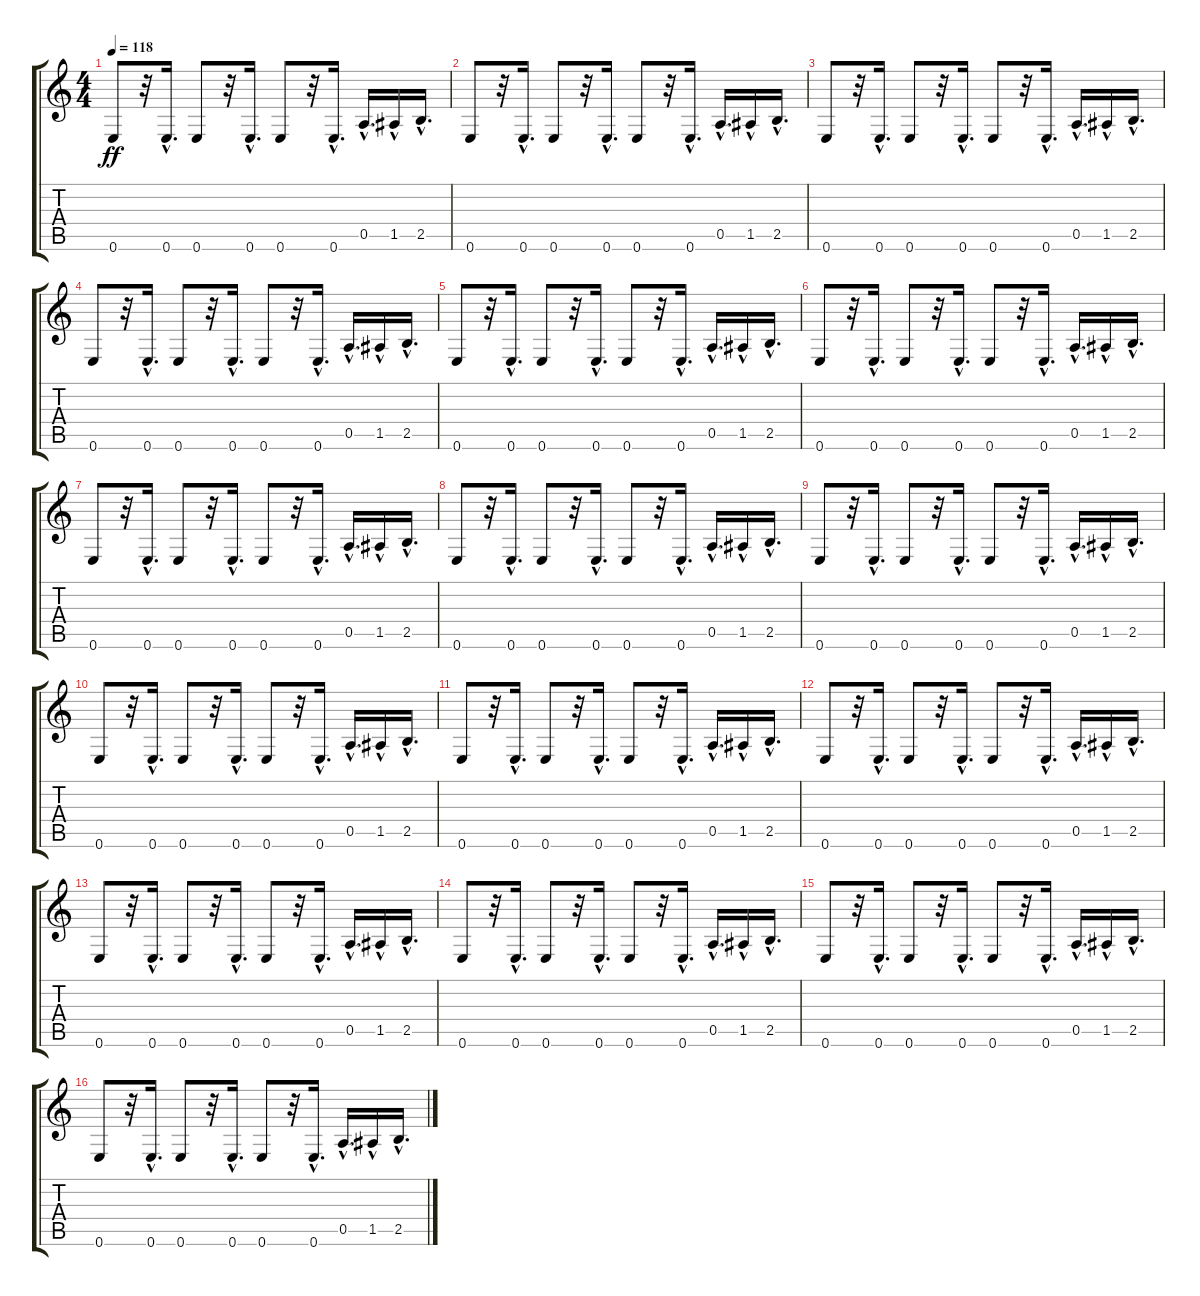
\track "" {instrument acousticbass}
\staff {score tabs}
\tuning (E4 B3 G3 D3 A2 E2) {hide}
\ts (4 4)
\tempo 118
\clef g2
\ks c
0.6.8{dy ff} r.32 0.6{hac}.16{d} 0.6.8 r.32 0.6{hac}.16{d} 0.6.8 r.32 0.6{hac}.16{d} 0.5{hac}.16{d} 1.5{hac}.16 2.5{hac}.16{d} |
0.6.8 r.32 0.6{hac}.16{d} 0.6.8 r.32 0.6{hac}.16{d} 0.6.8 r.32 0.6{hac}.16{d} 0.5{hac}.16{d} 1.5{hac}.16 2.5{hac}.16{d} |
0.6.8 r.32 0.6{hac}.16{d} 0.6.8 r.32 0.6{hac}.16{d} 0.6.8 r.32 0.6{hac}.16{d} 0.5{hac}.16{d} 1.5{hac}.16 2.5{hac}.16{d} |
0.6.8 r.32 0.6{hac}.16{d} 0.6.8 r.32 0.6{hac}.16{d} 0.6.8 r.32 0.6{hac}.16{d} 0.5{hac}.16{d} 1.5{hac}.16 2.5{hac}.16{d} |
0.6.8 r.32 0.6{hac}.16{d} 0.6.8 r.32 0.6{hac}.16{d} 0.6.8 r.32 0.6{hac}.16{d} 0.5{hac}.16{d} 1.5{hac}.16 2.5{hac}.16{d} |
0.6.8 r.32 0.6{hac}.16{d} 0.6.8 r.32 0.6{hac}.16{d} 0.6.8 r.32 0.6{hac}.16{d} 0.5{hac}.16{d} 1.5{hac}.16 2.5{hac}.16{d} |
0.6.8 r.32 0.6{hac}.16{d} 0.6.8 r.32 0.6{hac}.16{d} 0.6.8 r.32 0.6{hac}.16{d} 0.5{hac}.16{d} 1.5{hac}.16 2.5{hac}.16{d} |
0.6.8 r.32 0.6{hac}.16{d} 0.6.8 r.32 0.6{hac}.16{d} 0.6.8 r.32 0.6{hac}.16{d} 0.5{hac}.16{d} 1.5{hac}.16 2.5{hac}.16{d} |
0.6.8 r.32 0.6{hac}.16{d} 0.6.8 r.32 0.6{hac}.16{d} 0.6.8 r.32 0.6{hac}.16{d} 0.5{hac}.16{d} 1.5{hac}.16 2.5{hac}.16{d} |
0.6.8 r.32 0.6{hac}.16{d} 0.6.8 r.32 0.6{hac}.16{d} 0.6.8 r.32 0.6{hac}.16{d} 0.5{hac}.16{d} 1.5{hac}.16 2.5{hac}.16{d} |
0.6.8 r.32 0.6{hac}.16{d} 0.6.8 r.32 0.6{hac}.16{d} 0.6.8 r.32 0.6{hac}.16{d} 0.5{hac}.16{d} 1.5{hac}.16 2.5{hac}.16{d} |
0.6.8 r.32 0.6{hac}.16{d} 0.6.8 r.32 0.6{hac}.16{d} 0.6.8 r.32 0.6{hac}.16{d} 0.5{hac}.16{d} 1.5{hac}.16 2.5{hac}.16{d} |
0.6.8 r.32 0.6{hac}.16{d} 0.6.8 r.32 0.6{hac}.16{d} 0.6.8 r.32 0.6{hac}.16{d} 0.5{hac}.16{d} 1.5{hac}.16 2.5{hac}.16{d} |
0.6.8 r.32 0.6{hac}.16{d} 0.6.8 r.32 0.6{hac}.16{d} 0.6.8 r.32 0.6{hac}.16{d} 0.5{hac}.16{d} 1.5{hac}.16 2.5{hac}.16{d} |
0.6.8 r.32 0.6{hac}.16{d} 0.6.8 r.32 0.6{hac}.16{d} 0.6.8 r.32 0.6{hac}.16{d} 0.5{hac}.16{d} 1.5{hac}.16 2.5{hac}.16{d} |
0.6.8 r.32 0.6{hac}.16{d} 0.6.8 r.32 0.6{hac}.16{d} 0.6.8 r.32 0.6{hac}.16{d} 0.5{hac}.16{d} 1.5{hac}.16 2.5{hac}.16{d}
